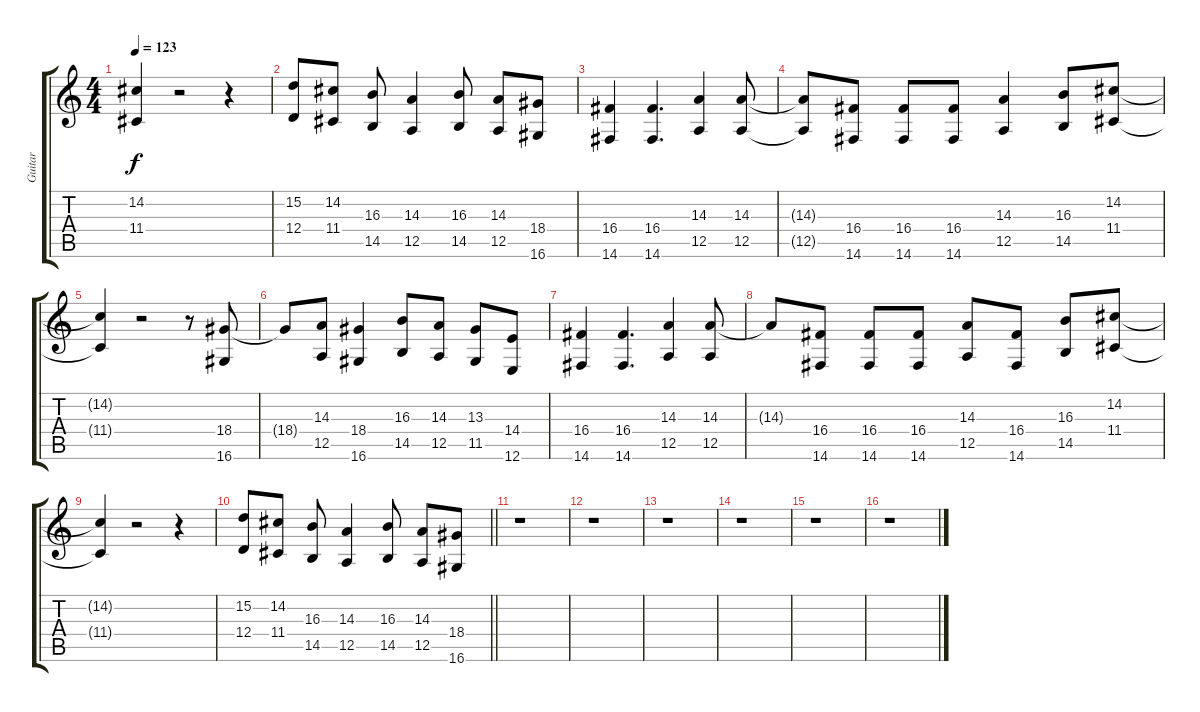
\track ("Guitar" "Guitar") {instrument lead8bassandlead}
\staff {score tabs}
\tuning (E4 B3 G3 D3 A2 E2) {hide}
\ts (4 4)
\tempo 123
\clef g2
\ks c
(14.2{t} 11.4{t}).4{dy f} r.2 r.4 |
(15.2 12.4).8 (14.2 11.4).8 (16.3 14.5).8 (14.3 12.5).4 (16.3 14.5).8 (14.3 12.5).8 (18.4 16.6).8 |
(16.4 14.6).4 (16.4 14.6).4{d} (14.3 12.5).4 (14.3 12.5).8 |
(14.3{t} 12.5{t}).8 (16.4 14.6).8 (16.4 14.6).8 (16.4 14.6).8 (14.3 12.5).4 (16.3 14.5).8 (14.2 11.4).8 |
(14.2{t} 11.4{t}).4 r.2 r.8 (18.4 16.6).8 |
18.4{t}.8 (14.3 12.5).8 (18.4 16.6).4 (16.3 14.5).8 (14.3 12.5).8 (13.3 11.5).8 (14.4 12.6).8 |
(16.4 14.6).4 (16.4 14.6).4{d} (14.3 12.5).4 (14.3 12.5).8 |
14.3{t}.8 (16.4 14.6).8 (16.4 14.6).8 (16.4 14.6).8 (14.3 12.5).8 (16.4 14.6).8 (16.3 14.5).8 (14.2 11.4).8 |
(14.2{t} 11.4{t}).4 r.2 r.4 |
\barLineRight lightlight
(15.2 12.4).8 (14.2 11.4).8 (16.3 14.5).8 (14.3 12.5).4 (16.3 14.5).8 (14.3 12.5).8 (18.4 16.6).8 |
r.1 |
r.1 |
r.1 |
r.1 |
r.1 |
r.1
